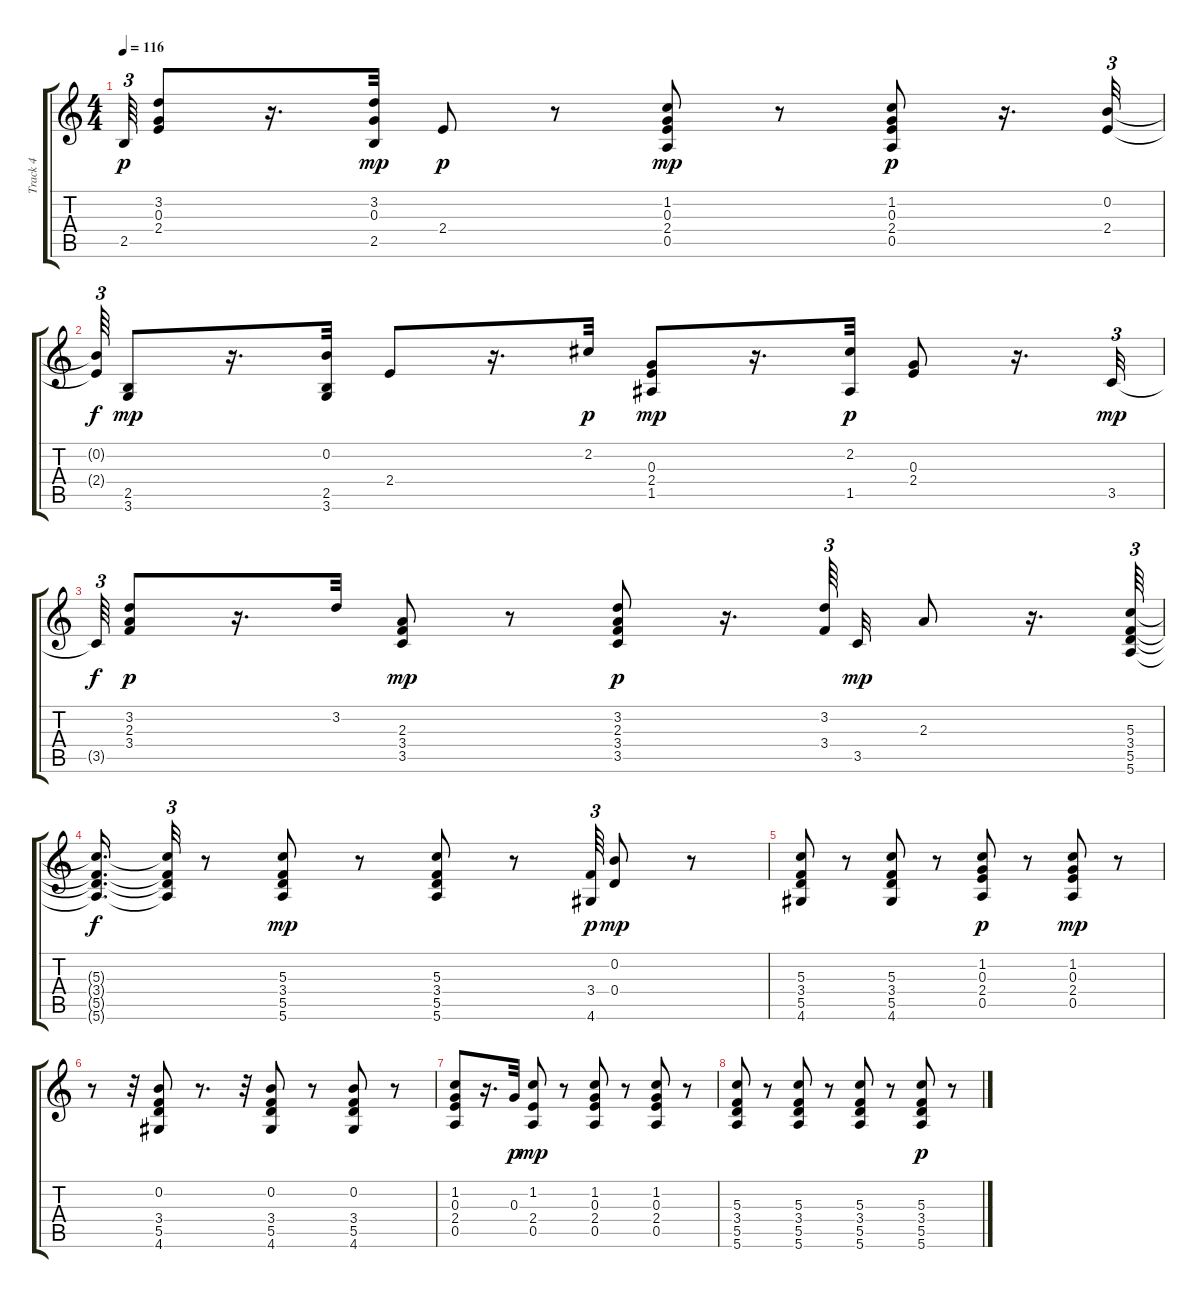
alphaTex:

\track ("Track 4" "Track 4") {instrument acousticguitarnylon}
\staff {score tabs}
\tuning (E4 B3 G3 D3 A2 E2) {hide}
\ts (4 4)
\tempo 116
\clef g2
\ks c
2.5.64{tu (3 2) dy p} (3.2 0.3 2.4).8 r.16{d} (3.2 0.3 2.5).32{dy mp} 2.4.8{dy p} r.8 (1.2 0.3 2.4 0.5).8{dy mp} r.8 (1.2 0.3 2.4 0.5).8{dy p} r.16{d} (0.2 2.4).32{tu (3 2)} |
(0.2{t} 2.4{t}).64{tu (3 2) dy f} (2.5 3.6).8{dy mp} r.16{d} (0.2 2.5 3.6).32 2.4.8 r.16{d} 2.2.32{dy p} (0.3 2.4 1.5).8{dy mp} r.16{d} (2.2 1.5).32{dy p} (0.3 2.4).8 r.16{d} 3.5.32{tu (3 2) dy mp} |
3.5{t}.64{tu (3 2) dy f} (3.2 2.3 3.4).8{dy p} r.16{d} 3.2.32 (2.3 3.4 3.5).8{dy mp} r.8 (3.2 2.3 3.4 3.5).8{dy p} r.16{d} (3.2 3.4).64{tu (3 2)} 3.5.32{dy mp} 2.3.8 r.16{d} (5.3 3.4 5.5 5.6).64{tu (3 2)} |
(5.3{t} 3.4{t} 5.5{t} 5.6{t}).16{d dy f} (5.3{t} 3.4{t} 5.5{t} 5.6{t}).32{tu (3 2)} r.8 (5.3 3.4 5.5 5.6).8{dy mp} r.8 (5.3 3.4 5.5 5.6).8 r.8 (3.4 4.6).64{tu (3 2) dy p} (0.2 0.4).8{dy mp} r.8 |
(5.3 3.4 5.5 4.6).8 r.8 (5.3 3.4 5.5 4.6).8 r.8 (1.2 0.3 2.4 0.5).8{dy p} r.8 (1.2 0.3 2.4 0.5).8{dy mp} r.8 |
r.8 r.32 (0.2 3.4 5.5 4.6).8 r.8{d} r.32 (0.2 3.4 5.5 4.6).8 r.8 (0.2 3.4 5.5 4.6).8 r.8 |
(1.2 0.3 2.4 0.5).8 r.16{d} 0.3.32{dy p} (1.2 2.4 0.5).8{dy mp} r.8 (1.2 0.3 2.4 0.5).8 r.8 (1.2 0.3 2.4 0.5).8 r.8 |
(5.3 3.4 5.5 5.6).8 r.8 (5.3 3.4 5.5 5.6).8 r.8 (5.3 3.4 5.5 5.6).8 r.8 (5.3 3.4 5.5 5.6).8{dy p} r.8
